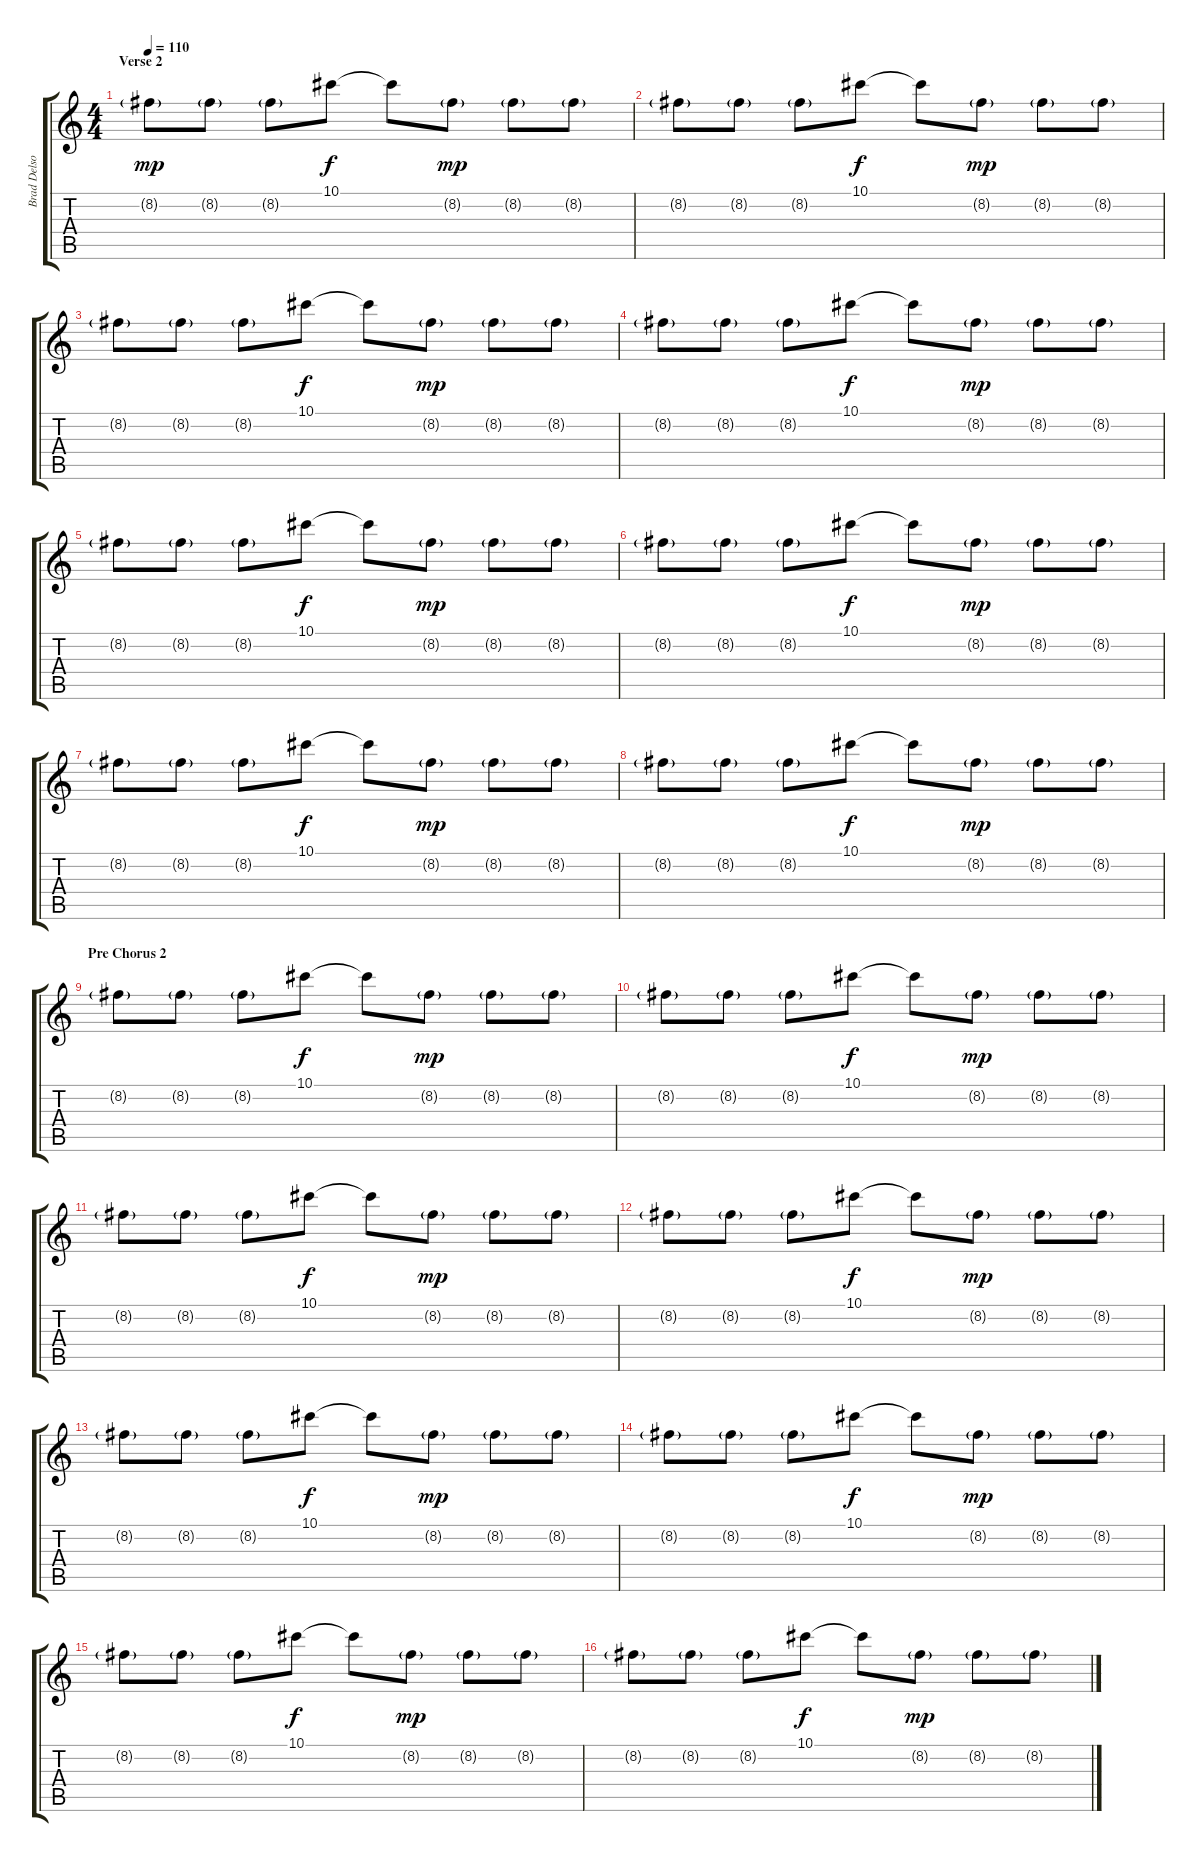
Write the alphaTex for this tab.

\track ("Brad Delson (Main Guitar)" "Brad Delso") {instrument distortionguitar}
\staff {score tabs}
\tuning (Eb4 Bb3 Gb3 Db3 Ab2 Db2) {hide}
\ts (4 4)
\section ("" "Verse 2")
\tempo 110
\clef g2
\ks c
8.2{g}.8{dy mp instrument electricguitarclean} 8.2{g}.8 8.2{g}.8 10.1.8{dy f} 10.1{t}.8 8.2{g}.8{dy mp} 8.2{g}.8 8.2{g}.8 |
8.2{g}.8 8.2{g}.8 8.2{g}.8 10.1.8{dy f} 10.1{t}.8 8.2{g}.8{dy mp} 8.2{g}.8 8.2{g}.8 |
8.2{g}.8 8.2{g}.8 8.2{g}.8 10.1.8{dy f} 10.1{t}.8 8.2{g}.8{dy mp} 8.2{g}.8 8.2{g}.8 |
8.2{g}.8 8.2{g}.8 8.2{g}.8 10.1.8{dy f} 10.1{t}.8 8.2{g}.8{dy mp} 8.2{g}.8 8.2{g}.8 |
8.2{g}.8{instrument electricguitarclean} 8.2{g}.8 8.2{g}.8 10.1.8{dy f} 10.1{t}.8 8.2{g}.8{dy mp} 8.2{g}.8 8.2{g}.8 |
8.2{g}.8 8.2{g}.8 8.2{g}.8 10.1.8{dy f} 10.1{t}.8 8.2{g}.8{dy mp} 8.2{g}.8 8.2{g}.8 |
8.2{g}.8 8.2{g}.8 8.2{g}.8 10.1.8{dy f} 10.1{t}.8 8.2{g}.8{dy mp} 8.2{g}.8 8.2{g}.8 |
8.2{g}.8 8.2{g}.8 8.2{g}.8 10.1.8{dy f} 10.1{t}.8 8.2{g}.8{dy mp} 8.2{g}.8 8.2{g}.8 |
\section ("" "Pre Chorus 2")
8.2{g}.8{instrument electricguitarclean} 8.2{g}.8 8.2{g}.8 10.1.8{dy f} 10.1{t}.8 8.2{g}.8{dy mp} 8.2{g}.8 8.2{g}.8 |
8.2{g}.8 8.2{g}.8 8.2{g}.8 10.1.8{dy f} 10.1{t}.8 8.2{g}.8{dy mp} 8.2{g}.8 8.2{g}.8 |
8.2{g}.8 8.2{g}.8 8.2{g}.8 10.1.8{dy f} 10.1{t}.8 8.2{g}.8{dy mp} 8.2{g}.8 8.2{g}.8 |
8.2{g}.8 8.2{g}.8 8.2{g}.8 10.1.8{dy f} 10.1{t}.8 8.2{g}.8{dy mp} 8.2{g}.8 8.2{g}.8 |
8.2{g}.8{instrument electricguitarclean} 8.2{g}.8 8.2{g}.8 10.1.8{dy f} 10.1{t}.8 8.2{g}.8{dy mp} 8.2{g}.8 8.2{g}.8 |
8.2{g}.8 8.2{g}.8 8.2{g}.8 10.1.8{dy f} 10.1{t}.8 8.2{g}.8{dy mp} 8.2{g}.8 8.2{g}.8 |
8.2{g}.8 8.2{g}.8 8.2{g}.8 10.1.8{dy f} 10.1{t}.8 8.2{g}.8{dy mp} 8.2{g}.8 8.2{g}.8 |
8.2{g}.8 8.2{g}.8 8.2{g}.8 10.1.8{dy f} 10.1{t}.8 8.2{g}.8{dy mp} 8.2{g}.8 8.2{g}.8
